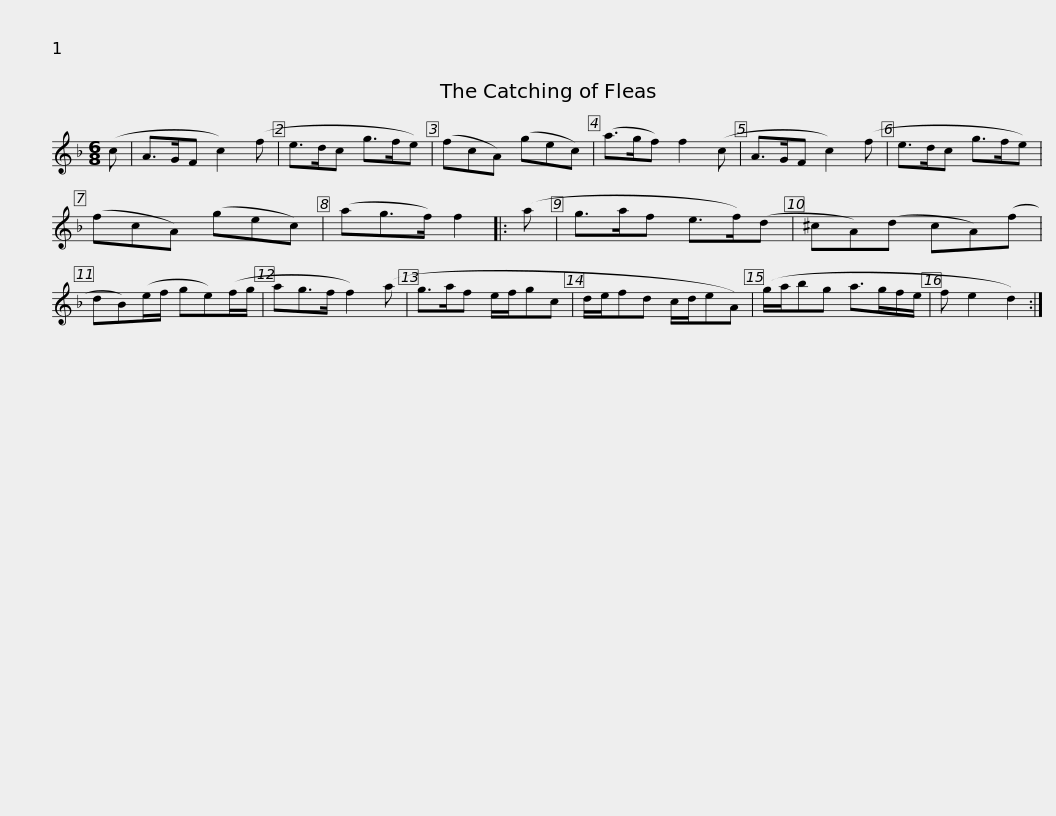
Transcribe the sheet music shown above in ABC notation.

X:1
L:1/8
M:6/8
I:linebreak $
K:F
V:1 treble
V:1
 (c | A>GF c2) (f | e>dc g>fe) | (fcA) (gec) | (a>gf) f2 (c | %5
 A>GF c2) (f | e>dc g>fe) | (fcA) (gec) |$ (ag>f) f2 |: (a | %10
 g>af e>f)(d | ^cA)(d cA)(f | dB)(e/f/ ge)(f/g/ | ag>f f2) (a | g>af e/f/gc |$ %15
 d/e/fd c/d/eA) | (g/a/bg a>gf/e/ | f e2 d2) :| %18
